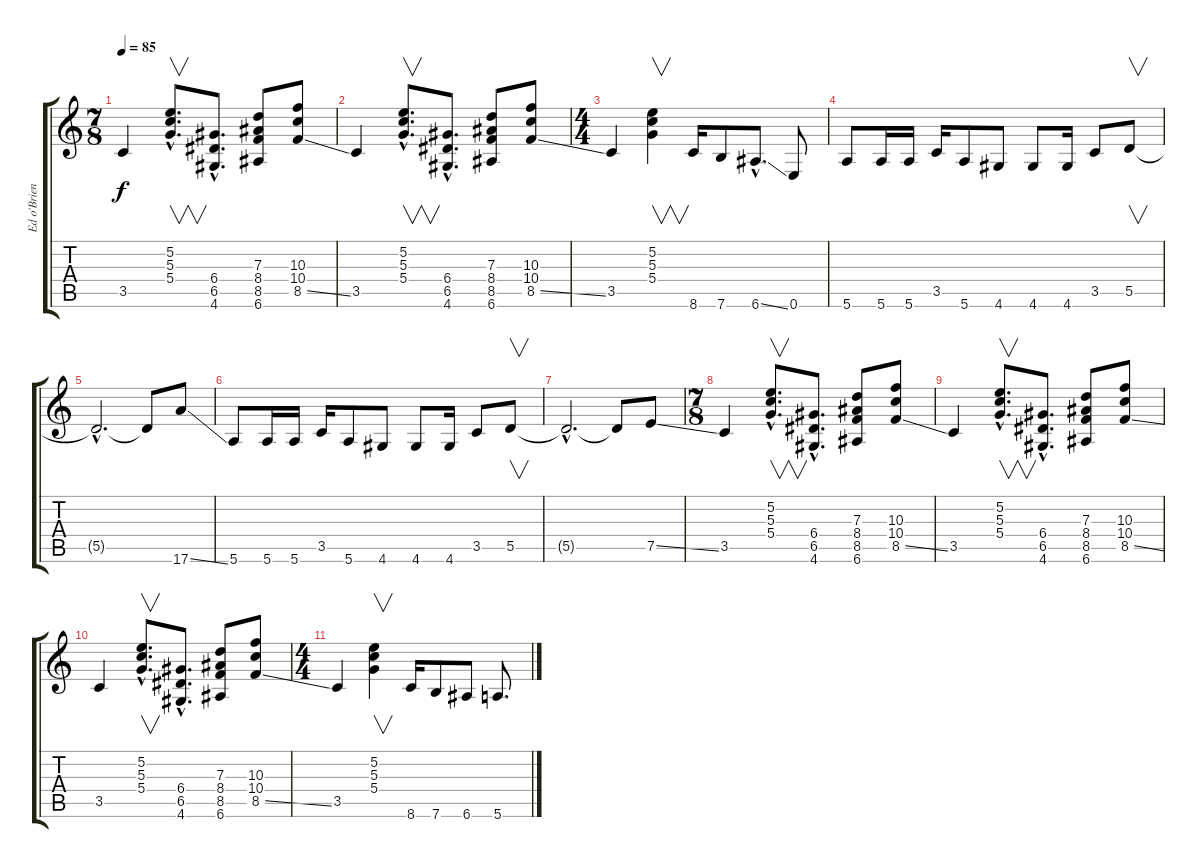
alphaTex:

\track ("Ed o'Brien" "Ed o'Brien") {instrument electricguitarjazz}
\staff {score tabs}
\tuning (E4 B3 G3 D3 A2 E2) {hide}
\ts (7 8)
\tempo 85
\clef g2
\ks c
3.5.4{dy f} (5.2{hac} 5.3{hac} 5.4{hac}).8{v d} (6.4{hac} 6.5{hac} 4.6{hac}).8{d} (7.3 8.4 8.5 6.6).8 (10.3 10.4 8.5{ss}).8 |
3.5.4 (5.2{hac} 5.3{hac} 5.4{hac}).8{v d} (6.4{hac} 6.5{hac} 4.6{hac}).8{d} (7.3 8.4 8.5 6.6).8 (10.3 10.4 8.5{ss}).8 |
\ts (4 4)
3.5.4 (5.2 5.3 5.4).4{v} 8.6.16 7.6.8 6.6{ss hac}.8{d} 0.6.8 |
5.6.8 5.6.16 5.6.16 3.5.16 5.6.8 4.6.8 4.6.8 4.6.16 3.5.8 5.5.8{v} |
5.5{hac t}.2{d} 5.5{t}.8 17.6{ss}.8 |
5.6.8 5.6.16 5.6.16 3.5.16 5.6.8 4.6.8 4.6.8 4.6.16 3.5.8 5.5.8{v} |
5.5{hac t}.2{d} 5.5{t}.8 7.5{ss}.8 |
\ts (7 8)
3.5.4 (5.2{hac} 5.3{hac} 5.4{hac}).8{v d} (6.4{hac} 6.5{hac} 4.6{hac}).8{d} (7.3 8.4 8.5 6.6).8 (10.3 10.4 8.5{ss}).8 |
3.5.4 (5.2{hac} 5.3{hac} 5.4{hac}).8{v d} (6.4{hac} 6.5{hac} 4.6{hac}).8{d} (7.3 8.4 8.5 6.6).8 (10.3 10.4 8.5{ss}).8 |
3.5.4 (5.2{hac} 5.3{hac} 5.4{hac}).8{v d} (6.4{hac} 6.5{hac} 4.6{hac}).8{d} (7.3 8.4 8.5 6.6).8 (10.3 10.4 8.5{ss}).8 |
\ts (4 4)
3.5.4 (5.2 5.3 5.4).4{v} 8.6.16 7.6.8 6.6.8 5.6.8{d}
